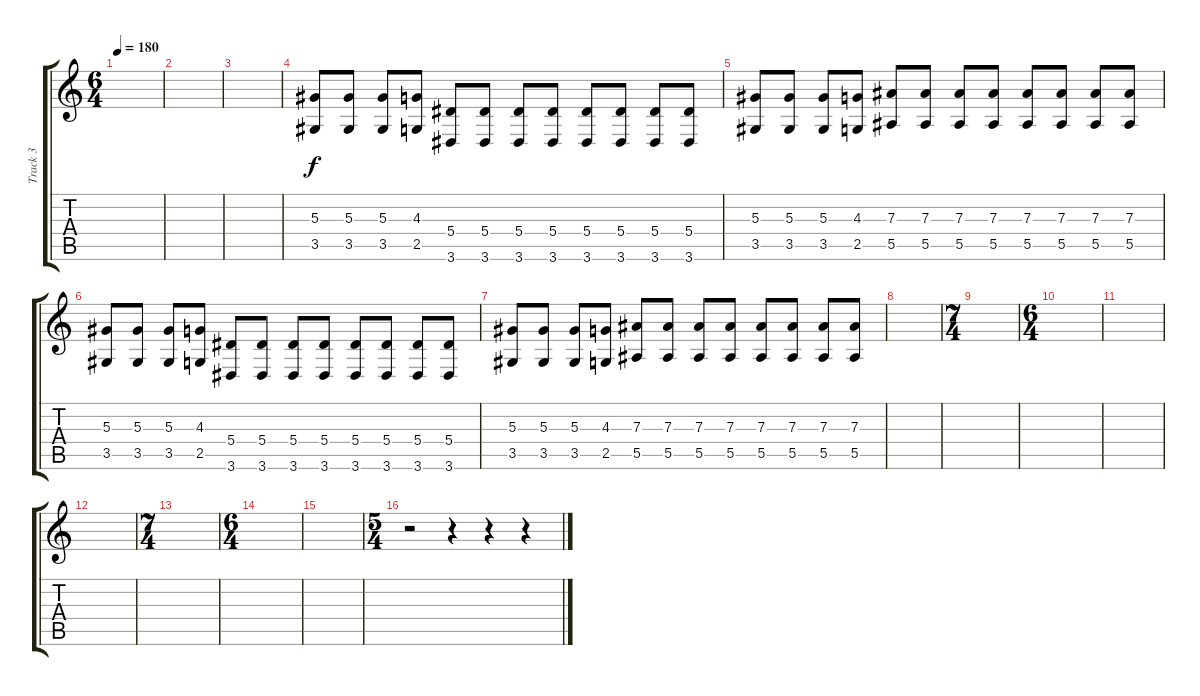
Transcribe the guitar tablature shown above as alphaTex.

\track ("Track 3" "Track 3") {mute instrument distortionguitar}
\staff {score tabs}
\tuning (C4 G3 Eb3 Bb2 F2 C2) {hide}
\ts (6 4)
\tempo 180
\clef g2
\ks c
|
|
|
(5.3 3.5).8 (5.3 3.5).8 (5.3 3.5).8 (4.3 2.5).8 (5.4 3.6).8 (5.4 3.6).8 (5.4 3.6).8 (5.4 3.6).8 (5.4 3.6).8 (5.4 3.6).8 (5.4 3.6).8 (5.4 3.6).8 |
(5.3 3.5).8 (5.3 3.5).8 (5.3 3.5).8 (4.3 2.5).8 (7.3 5.5).8 (7.3 5.5).8 (7.3 5.5).8 (7.3 5.5).8 (7.3 5.5).8 (7.3 5.5).8 (7.3 5.5).8 (7.3 5.5).8 |
(5.3 3.5).8 (5.3 3.5).8 (5.3 3.5).8 (4.3 2.5).8 (5.4 3.6).8 (5.4 3.6).8 (5.4 3.6).8 (5.4 3.6).8 (5.4 3.6).8 (5.4 3.6).8 (5.4 3.6).8 (5.4 3.6).8 |
(5.3 3.5).8 (5.3 3.5).8 (5.3 3.5).8 (4.3 2.5).8 (7.3 5.5).8 (7.3 5.5).8 (7.3 5.5).8 (7.3 5.5).8 (7.3 5.5).8 (7.3 5.5).8 (7.3 5.5).8 (7.3 5.5).8 |
|
\ts (7 4)
|
\ts (6 4)
|
|
|
\ts (7 4)
|
\ts (6 4)
|
|
\ts (5 4)
r.2 r.4 r.4 r.4
